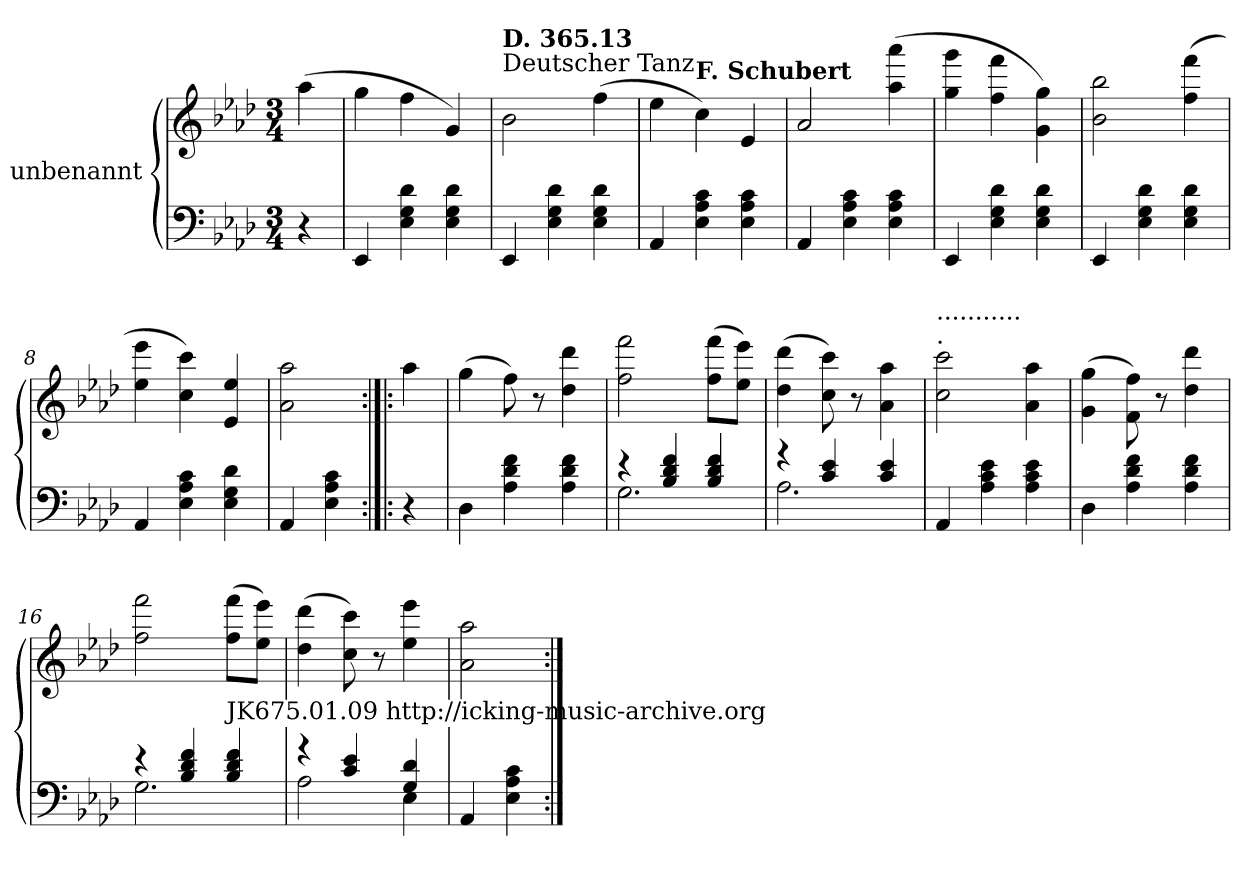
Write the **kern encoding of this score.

**kern	**kern
*part1	*part1
*staff2	*staff1
*I"unbenannt	*
*clefF4	*clefG2
*k[b-e-a-d-]	*k[b-e-a-d-]
*M3/4	*M3/4
=1	=1
4r	(4aa-\
=2	=2
4EE-/	4gg\
4E-\ 4G\ 4d-\	4ff\
4E-\ 4G\ 4d-\	4g/)
=3	=3
!	!LO:TX:a:t=Deutscher Tanz
!	!LO:TX:a:B:t=D. 365.13
4EE-/	2b-\
4E-\ 4G\ 4d-\	.
4E-\ 4G\ 4d-\	(4ff\
=4	=4
4AA-/	4ee-\
!	!LO:TX:a:B:t=F. Schubert
4E-\ 4A-\ 4c\	4cc\)
4E-\ 4A-\ 4c\	4e-/
!!LO:LB:g=z
=5	=5
4AA-/	2a-/
4E-\ 4A-\ 4c\	.
4E-\ 4A-\ 4c\	(4aa-\ 4aaa-\
=6	=6
4EE-/	4gg\ 4ggg\
4E-\ 4G\ 4d-\	4ff\ 4fff\
4E-\ 4G\ 4d-\	4g\ 4gg\)
=7	=7
4EE-/	2b-\ 2bb-\
4E-\ 4G\ 4d-\	.
4E-\ 4G\ 4d-\	(4ff\ 4fff\
=8	=8
4AA-/	4ee-\ 4eee-\
4E-\ 4A-\ 4c\	4cc\ 4ccc\)
4E-\ 4G\ 4d-\	4e-/ 4ee-/
=9	=9
4AA-/	2a-\ 2aa-\
4E-\ 4A-\ 4c\	.
!!LO:LB:g=z
=10:|!|:	=10:|!|:
4r	4aa-\
=11	=11
4D-\	(4gg\
4A-\ 4d-\ 4f\	8ff\)
.	8r
4A-\ 4d-\ 4f\	4dd-\ 4ddd-\
=12	=12
*^	*
4r	2.G\	2ff\ 2fff\
4B-/ 4d-/ 4f/	.	.
4B-/ 4d-/ 4f/	.	(8ff\ 8fff\L
.	.	8ee-\ 8eee-\J)
=13	=13	=13
4r	2.A-\	(4dd-\ 4ddd-\
4c/ 4e-/	.	8cc\ 8ccc\)
.	.	8r
4c/ 4e-/	.	4a-\ 4aa-\
*v	*v	*
=14	=14
!	!LO:TX:a:t=.
!	!LO:TX:a:t=...........
4AA-/	2cc\ 2ccc\
4A-\ 4c\ 4e-\	.
4A-\ 4c\ 4e-\	4a-\ 4aa-\
!!LO:LB:g=z
=15	=15
4D-\	(4g\ 4gg\
4A-\ 4d-\ 4f\	8f\ 8ff\)
.	8r
4A-\ 4d-\ 4f\	4dd-\ 4ddd-\
=16	=16
*^	*
4r	2.G\	2ff\ 2fff\
4B-/ 4d-/ 4f/	.	.
!LO:TX:a:t=JK675.01.09 http&colon;//icking-music-archive.org	!	!
4B-/ 4d-/ 4f/	.	(8ff\ 8fff\L
.	.	8ee-\ 8eee-\J)
=17	=17	=17
4r	2A-\	(4dd-\ 4ddd-\
4c/ 4e-/	.	8cc\ 8ccc\)
.	.	8r
4G/ 4d-/	4E-\	4ee-\ 4eee-\
*v	*v	*
=18	=18
4AA-/	2a-\ 2aa-\
4E-\ 4A-\ 4c\	.
=:|!	=:|!
*-	*-
